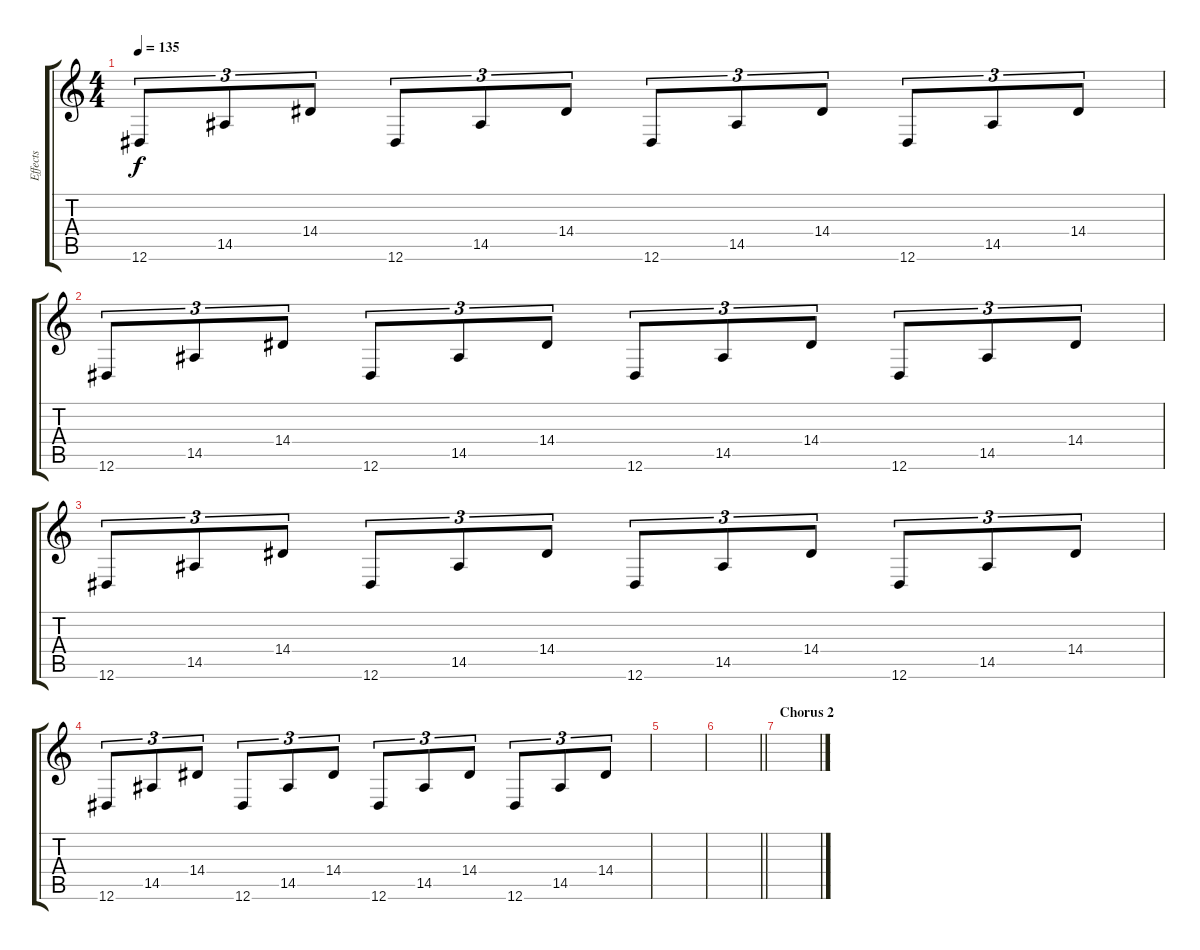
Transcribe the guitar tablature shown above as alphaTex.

\track ("Effects" "Effects") {instrument lead1square}
\staff {score tabs}
\tuning (Eb4 Bb3 Gb3 Db3 Ab2 Eb2) {hide}
\ts (4 4)
\tempo 135
\clef g2
\ks c
12.6.8{tu (3 2) dy f} 14.5.8{tu (3 2)} 14.4.8{tu (3 2)} 12.6.8{tu (3 2)} 14.5.8{tu (3 2)} 14.4.8{tu (3 2)} 12.6.8{tu (3 2)} 14.5.8{tu (3 2)} 14.4.8{tu (3 2)} 12.6.8{tu (3 2)} 14.5.8{tu (3 2)} 14.4.8{tu (3 2)} |
12.6.8{tu (3 2)} 14.5.8{tu (3 2)} 14.4.8{tu (3 2)} 12.6.8{tu (3 2)} 14.5.8{tu (3 2)} 14.4.8{tu (3 2)} 12.6.8{tu (3 2)} 14.5.8{tu (3 2)} 14.4.8{tu (3 2)} 12.6.8{tu (3 2)} 14.5.8{tu (3 2)} 14.4.8{tu (3 2)} |
12.6.8{tu (3 2)} 14.5.8{tu (3 2)} 14.4.8{tu (3 2)} 12.6.8{tu (3 2)} 14.5.8{tu (3 2)} 14.4.8{tu (3 2)} 12.6.8{tu (3 2)} 14.5.8{tu (3 2)} 14.4.8{tu (3 2)} 12.6.8{tu (3 2)} 14.5.8{tu (3 2)} 14.4.8{tu (3 2)} |
12.6.8{tu (3 2)} 14.5.8{tu (3 2)} 14.4.8{tu (3 2)} 12.6.8{tu (3 2)} 14.5.8{tu (3 2)} 14.4.8{tu (3 2)} 12.6.8{tu (3 2)} 14.5.8{tu (3 2)} 14.4.8{tu (3 2)} 12.6.8{tu (3 2)} 14.5.8{tu (3 2)} 14.4.8{tu (3 2)} |
|
\barLineRight lightlight
|
\section ("" "Chorus 2")
